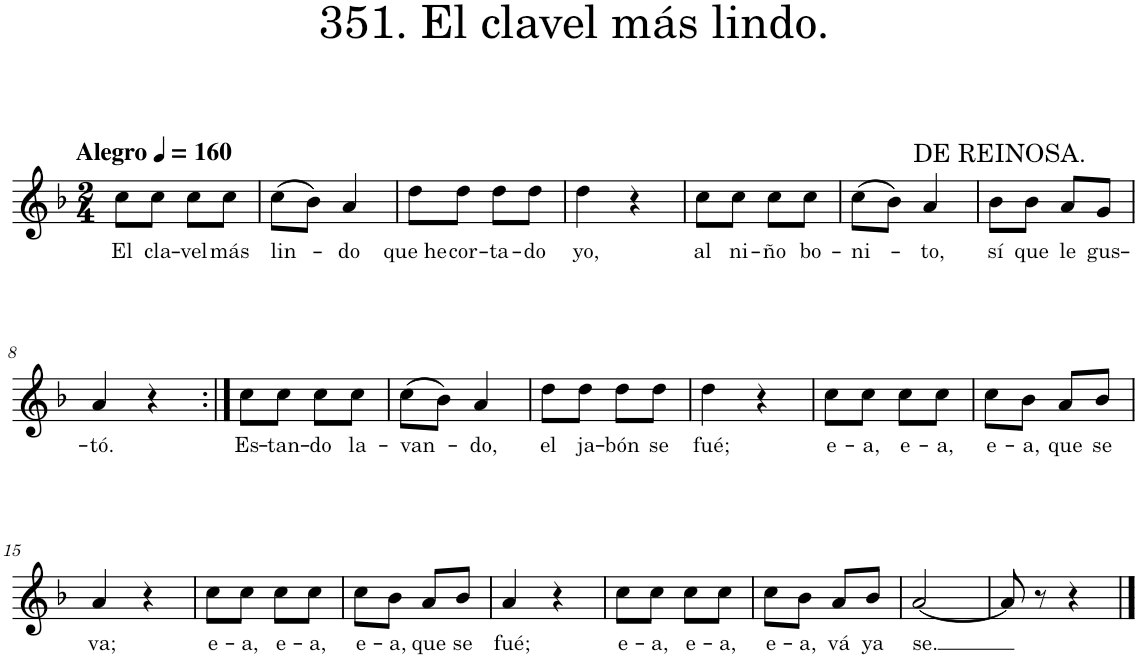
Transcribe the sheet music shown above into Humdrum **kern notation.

**kern	**text
*part1	*part1
*staff1	*staff1
*I"Piano	*
*I'Pno.	*
*clefG2	*
*k[b-]	*
*M2/4	*
*MM160	*
=1	=1
!LO:TX:a:B:t=Alegro	!
!	!LO:LY:b
8cc\L	El
!	!LO:LY:b
8cc\J	cla-
!	!LO:LY:b
8cc\L	-vel
!	!LO:LY:b
8cc\J	más
=2	=2
!	!LO:LY:b
(8cc\L	lin-
8b-\J)	.
!	!LO:LY:b
4a/	-do
=3	=3
!	!LO:LY:b
8dd\L	que he
!	!LO:LY:b
8dd\J	cor-
!	!LO:LY:b
8dd\L	-ta-
!	!LO:LY:b
8dd\J	-do
=4	=4
!	!LO:LY:b
4dd\	yo,
4r	.
=5	=5
!	!LO:LY:b
8cc\L	al
!	!LO:LY:b
8cc\J	ni-
!	!LO:LY:b
8cc\L	-ño
!	!LO:LY:b
8cc\J	bo-
=6	=6
!LO:TX:a:t=DE REINOSA.	!
!	!LO:LY:b
(8cc\L	-ni-
8b-\J)	.
!	!LO:LY:b
4a/	-to,
=7	=7
!	!LO:LY:b
8b-\L	sí
!	!LO:LY:b
8b-\J	que
!	!LO:LY:b
8a/L	le
!	!LO:LY:b
8g/J	gus-
!!LO:LB:g=z
=8	=8
!	!LO:LY:b
4a/	-tó.
4r	.
=9:|!	=9:|!
!	!LO:LY:b
8cc\L	Es-
!	!LO:LY:b
8cc\J	-tan-
!	!LO:LY:b
8cc\L	-do
!	!LO:LY:b
8cc\J	la-
=10	=10
!	!LO:LY:b
(8cc\L	-van-
8b-\J)	.
!	!LO:LY:b
4a/	-do,
=11	=11
!	!LO:LY:b
8dd\L	el
!	!LO:LY:b
8dd\J	ja-
!	!LO:LY:b
8dd\L	-bón
!	!LO:LY:b
8dd\J	se
=12	=12
!	!LO:LY:b
4dd\	fué;
4r	.
=13	=13
!	!LO:LY:b
8cc\L	e-
!	!LO:LY:b
8cc\J	-a,
!	!LO:LY:b
8cc\L	e-
!	!LO:LY:b
8cc\J	-a,
=14	=14
!	!LO:LY:b
8cc\L	e-
!	!LO:LY:b
8b-\J	-a,
!	!LO:LY:b
8a/L	que
!	!LO:LY:b
8b-/J	se
!!LO:LB:g=z
=15	=15
!	!LO:LY:b
4a/	va;
4r	.
=16	=16
!	!LO:LY:b
8cc\L	e-
!	!LO:LY:b
8cc\J	-a,
!	!LO:LY:b
8cc\L	e-
!	!LO:LY:b
8cc\J	-a,
=17	=17
!	!LO:LY:b
8cc\L	e-
!	!LO:LY:b
8b-\J	-a,
!	!LO:LY:b
8a/L	que
!	!LO:LY:b
8b-/J	se
=18	=18
!	!LO:LY:b
4a/	fué;
4r	.
=19	=19
!	!LO:LY:b
8cc\L	e-
!	!LO:LY:b
8cc\J	-a,
!	!LO:LY:b
8cc\L	e-
!	!LO:LY:b
8cc\J	-a,
=20	=20
!	!LO:LY:b
8cc\L	e-
!	!LO:LY:b
8b-\J	-a,
!	!LO:LY:b
8a/L	vá
!	!LO:LY:b
8b-/J	ya
=21	=21
!	!LO:LY:b
[2a/	se.
=22	=22
8a/]	.
8r	.
4r	.
==	==
*-	*-
